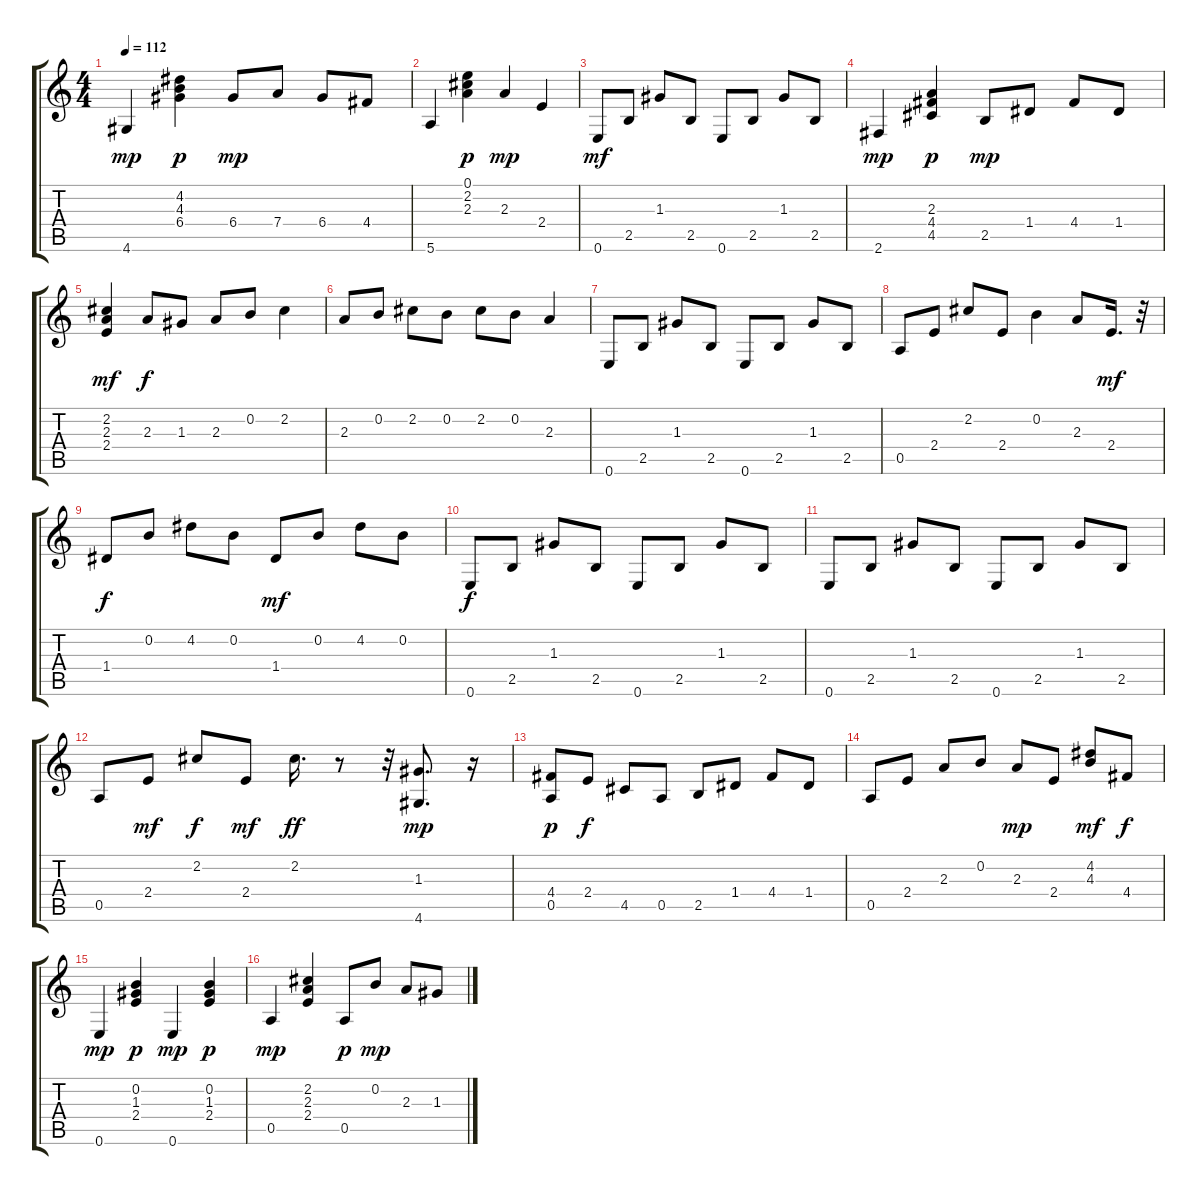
\track "" {instrument acousticguitarnylon}
\staff {score tabs}
\tuning (E4 B3 G3 D3 A2 E2) {hide}
\ts (4 4)
\tempo 112
\clef g2
\ks c
4.6.4{dy mp} (4.2 4.3 6.4).4{dy p} 6.4.8{dy mp} 7.4.8 6.4.8 4.4.8 |
5.6.4 (0.1 2.2 2.3).4{dy p} 2.3.4{dy mp} 2.4.4 |
0.6.8{dy mf} 2.5.8 1.3.8 2.5.8 0.6.8 2.5.8 1.3.8 2.5.8 |
2.6.4{dy mp} (2.3 4.4 4.5).4{dy p} 2.5.8{dy mp} 1.4.8 4.4.8 1.4.8 |
(2.2 2.3 2.4).4{dy mf} 2.3.8{dy f} 1.3.8 2.3.8 0.2.8 2.2.4 |
2.3.8 0.2.8 2.2.8 0.2.8 2.2.8 0.2.8 2.3.4 |
0.6.8 2.5.8 1.3.8 2.5.8 0.6.8 2.5.8 1.3.8 2.5.8 |
0.5.8 2.4.8 2.2.8 2.4.8 0.2.4 2.3.8 2.4.16{d dy mf} r.32 |
1.4.8{dy f} 0.2.8 4.2.8 0.2.8 1.4.8{dy mf} 0.2.8 4.2.8 0.2.8 |
0.6.8{dy f} 2.5.8 1.3.8 2.5.8 0.6.8 2.5.8 1.3.8 2.5.8 |
0.6.8 2.5.8 1.3.8 2.5.8 0.6.8 2.5.8 1.3.8 2.5.8 |
0.5.8 2.4.8{dy mf} 2.2.8{dy f} 2.4.8{dy mf} 2.2.16{d dy ff} r.8 r.32 (1.3 4.6).8{d dy mp} r.16 |
(4.4 0.5).8{dy p} 2.4.8{dy f} 4.5.8 0.5.8 2.5.8 1.4.8 4.4.8 1.4.8 |
0.5.8 2.4.8 2.3.8 0.2.8 2.3.8{dy mp} 2.4.8 (4.2 4.3).8{dy mf} 4.4.8{dy f} |
0.6.4{dy mp} (0.2 1.3 2.4).4{dy p} 0.6.4{dy mp} (0.2 1.3 2.4).4{dy p} |
0.5.4{dy mp} (2.2 2.3 2.4).4 0.5.8{dy p} 0.2.8{dy mp} 2.3.8 1.3.8
